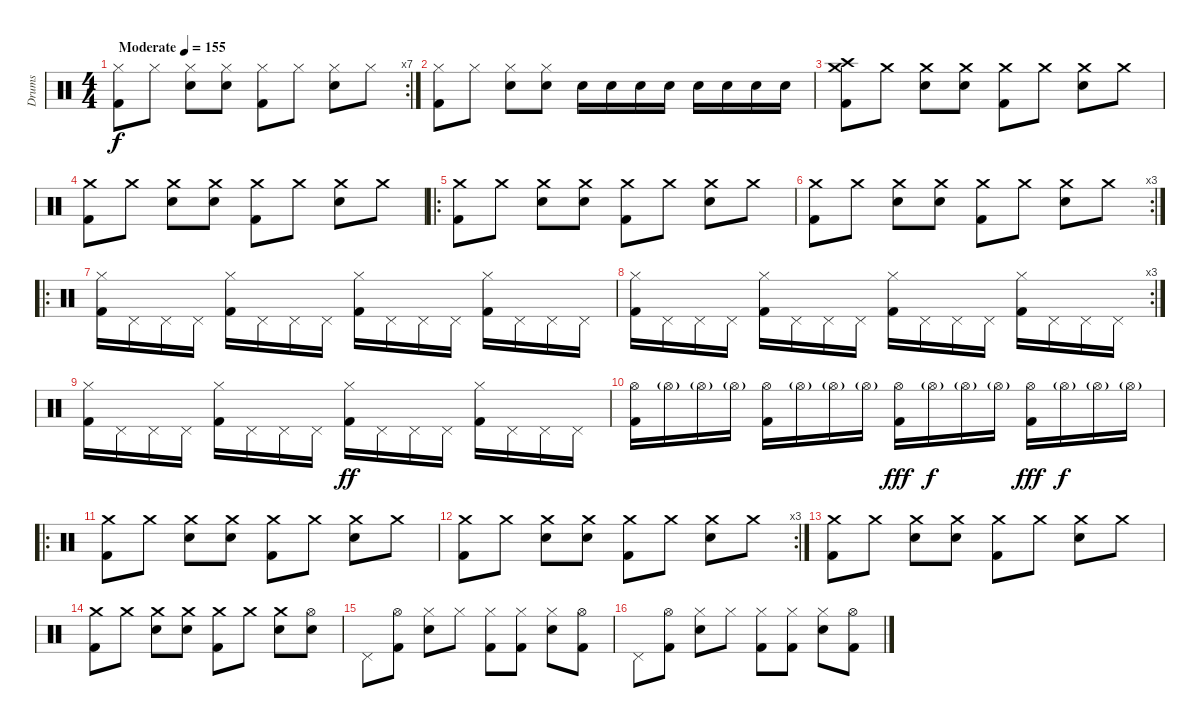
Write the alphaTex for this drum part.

\track ("Drums" "Drums") {instrument percussion}
\staff {score}
\articulation defaults
\rc 7
\ts (4 4)
\tempo (155 "Moderate")
\clef neutral
\ks c
("Kick (hit) 2" "Hi-Hat (closed)").8{dy f} "Hi-Hat (closed)".8 ("Snare (hit) 2" "Hi-Hat (closed)").8 ("Snare (hit) 2" "Hi-Hat (closed)").8 ("Kick (hit) 2" "Hi-Hat (closed)").8 "Hi-Hat (closed)".8 ("Snare (hit) 2" "Hi-Hat (closed)").8 "Hi-Hat (closed)".8 |
("Kick (hit) 2" "Hi-Hat (closed)").8 "Hi-Hat (closed)".8 ("Snare (hit) 2" "Hi-Hat (closed)").8 ("Snare (hit) 2" "Hi-Hat (closed)").8 "Snare (hit) 2".16 "Snare (hit) 2".16 "Snare (hit) 2".16 "Snare (hit) 2".16 "Snare (hit) 2".16 "Snare (hit) 2".16 "Snare (hit) 2".16 "Snare (hit) 2".16 |
("Kick (hit) 2" "Crash medium (hit)" "Crash high (hit)").8 "Crash medium (hit)".8 ("Snare (hit) 2" "Crash medium (hit)").8 ("Snare (hit) 2" "Crash medium (hit)").8 ("Kick (hit) 2" "Crash medium (hit)").8 "Crash medium (hit)".8 ("Snare (hit) 2" "Crash medium (hit)").8 "Crash medium (hit)".8 |
("Kick (hit) 2" "Crash medium (hit)").8 "Crash medium (hit)".8 ("Snare (hit) 2" "Crash medium (hit)").8 ("Snare (hit) 2" "Crash medium (hit)").8 ("Kick (hit) 2" "Crash medium (hit)").8 "Crash medium (hit)".8 ("Snare (hit) 2" "Crash medium (hit)").8 "Crash medium (hit)".8 |
\ro
("Kick (hit) 2" "Crash medium (hit)").8 "Crash medium (hit)".8 ("Snare (hit) 2" "Crash medium (hit)").8 ("Snare (hit) 2" "Crash medium (hit)").8 ("Kick (hit) 2" "Crash medium (hit)").8 "Crash medium (hit)".8 ("Snare (hit) 2" "Crash medium (hit)").8 "Crash medium (hit)".8 |
\rc 3
("Kick (hit) 2" "Crash medium (hit)").8 "Crash medium (hit)".8 ("Snare (hit) 2" "Crash medium (hit)").8 ("Snare (hit) 2" "Crash medium (hit)").8 ("Kick (hit) 2" "Crash medium (hit)").8 "Crash medium (hit)".8 ("Snare (hit) 2" "Crash medium (hit)").8 "Crash medium (hit)".8 |
\ro
("Kick (hit) 2" "Hi-Hat (closed)").16 "Pedal Hi-Hat (hit)".16 "Pedal Hi-Hat (hit)".16 "Pedal Hi-Hat (hit)".16 ("Kick (hit) 2" "Hi-Hat (closed)").16 "Pedal Hi-Hat (hit)".16 "Pedal Hi-Hat (hit)".16 "Pedal Hi-Hat (hit)".16 ("Kick (hit) 2" "Hi-Hat (closed)").16 "Pedal Hi-Hat (hit)".16 "Pedal Hi-Hat (hit)".16 "Pedal Hi-Hat (hit)".16 ("Kick (hit) 2" "Hi-Hat (closed)").16 "Pedal Hi-Hat (hit)".16 "Pedal Hi-Hat (hit)".16 "Pedal Hi-Hat (hit)".16 |
\rc 3
("Kick (hit) 2" "Hi-Hat (closed)").16 "Pedal Hi-Hat (hit)".16 "Pedal Hi-Hat (hit)".16 "Pedal Hi-Hat (hit)".16 ("Kick (hit) 2" "Hi-Hat (closed)").16 "Pedal Hi-Hat (hit)".16 "Pedal Hi-Hat (hit)".16 "Pedal Hi-Hat (hit)".16 ("Kick (hit) 2" "Hi-Hat (closed)").16 "Pedal Hi-Hat (hit)".16 "Pedal Hi-Hat (hit)".16 "Pedal Hi-Hat (hit)".16 ("Kick (hit) 2" "Hi-Hat (closed)").16 "Pedal Hi-Hat (hit)".16 "Pedal Hi-Hat (hit)".16 "Pedal Hi-Hat (hit)".16 |
("Kick (hit) 2" "Hi-Hat (closed)").16 "Pedal Hi-Hat (hit)".16 "Pedal Hi-Hat (hit)".16 "Pedal Hi-Hat (hit)".16 ("Kick (hit) 2" "Hi-Hat (closed)").16 "Pedal Hi-Hat (hit)".16 "Pedal Hi-Hat (hit)".16 "Pedal Hi-Hat (hit)".16 ("Kick (hit) 2" "Hi-Hat (closed)").16{dy ff} "Pedal Hi-Hat (hit)".16 "Pedal Hi-Hat (hit)".16 "Pedal Hi-Hat (hit)".16 ("Kick (hit) 2" "Hi-Hat (closed)").16 "Pedal Hi-Hat (hit)".16 "Pedal Hi-Hat (hit)".16 "Pedal Hi-Hat (hit)".16 |
("Kick (hit) 2" "Hi-Hat (open)").16 "Hi-Hat (open)"{g}.16 "Hi-Hat (open)"{g}.16 "Hi-Hat (open)"{g}.16 ("Kick (hit) 2" "Hi-Hat (open)").16 "Hi-Hat (open)"{g}.16 "Hi-Hat (open)"{g}.16 "Hi-Hat (open)"{g}.16 ("Kick (hit) 2" "Hi-Hat (open)").16{dy fff} "Hi-Hat (open)"{g}.16{dy f} "Hi-Hat (open)"{g}.16 "Hi-Hat (open)"{g}.16 ("Kick (hit) 2" "Hi-Hat (open)").16{dy fff} "Hi-Hat (open)"{g}.16{dy f} "Hi-Hat (open)"{g}.16 "Hi-Hat (open)"{g}.16 |
\ro
("Kick (hit) 2" "Crash medium (hit)").8 "Crash medium (hit)".8 ("Snare (hit) 2" "Crash medium (hit)").8 ("Snare (hit) 2" "Crash medium (hit)").8 ("Kick (hit) 2" "Crash medium (hit)").8 "Crash medium (hit)".8 ("Snare (hit) 2" "Crash medium (hit)").8 "Crash medium (hit)".8 |
\rc 3
("Kick (hit) 2" "Crash medium (hit)").8 "Crash medium (hit)".8 ("Snare (hit) 2" "Crash medium (hit)").8 ("Snare (hit) 2" "Crash medium (hit)").8 ("Kick (hit) 2" "Crash medium (hit)").8 "Crash medium (hit)".8 ("Snare (hit) 2" "Crash medium (hit)").8 "Crash medium (hit)".8 |
("Kick (hit) 2" "Crash medium (hit)").8 "Crash medium (hit)".8 ("Snare (hit) 2" "Crash medium (hit)").8 ("Snare (hit) 2" "Crash medium (hit)").8 ("Kick (hit) 2" "Crash medium (hit)").8 "Crash medium (hit)".8 ("Snare (hit) 2" "Crash medium (hit)").8 "Crash medium (hit)".8 |
("Kick (hit) 2" "Crash medium (hit)").8 "Crash medium (hit)".8 ("Snare (hit) 2" "Crash medium (hit)").8 ("Snare (hit) 2" "Crash medium (hit)").8 ("Kick (hit) 2" "Crash medium (hit)").8 "Crash medium (hit)".8 ("Snare (hit) 2" "Crash medium (hit)").8 ("Snare (hit) 2" "Hi-Hat (open)").8 |
"Pedal Hi-Hat (hit)".8 ("Kick (hit) 2" "Hi-Hat (open)").8 ("Electric Snare (hit)" "Hi-Hat (closed)").8 "Hi-Hat (closed)".8 ("Kick (hit) 2" "Hi-Hat (closed)").8 ("Kick (hit) 2" "Hi-Hat (closed)").8 ("Electric Snare (hit)" "Hi-Hat (closed)").8 ("Kick (hit) 2" "Hi-Hat (open)").8 |
"Pedal Hi-Hat (hit)".8 ("Kick (hit) 2" "Hi-Hat (open)").8 ("Electric Snare (hit)" "Hi-Hat (closed)").8 "Hi-Hat (closed)".8 ("Kick (hit) 2" "Hi-Hat (closed)").8 ("Kick (hit) 2" "Hi-Hat (closed)").8 ("Electric Snare (hit)" "Hi-Hat (closed)").8 ("Kick (hit) 2" "Hi-Hat (open)").8
